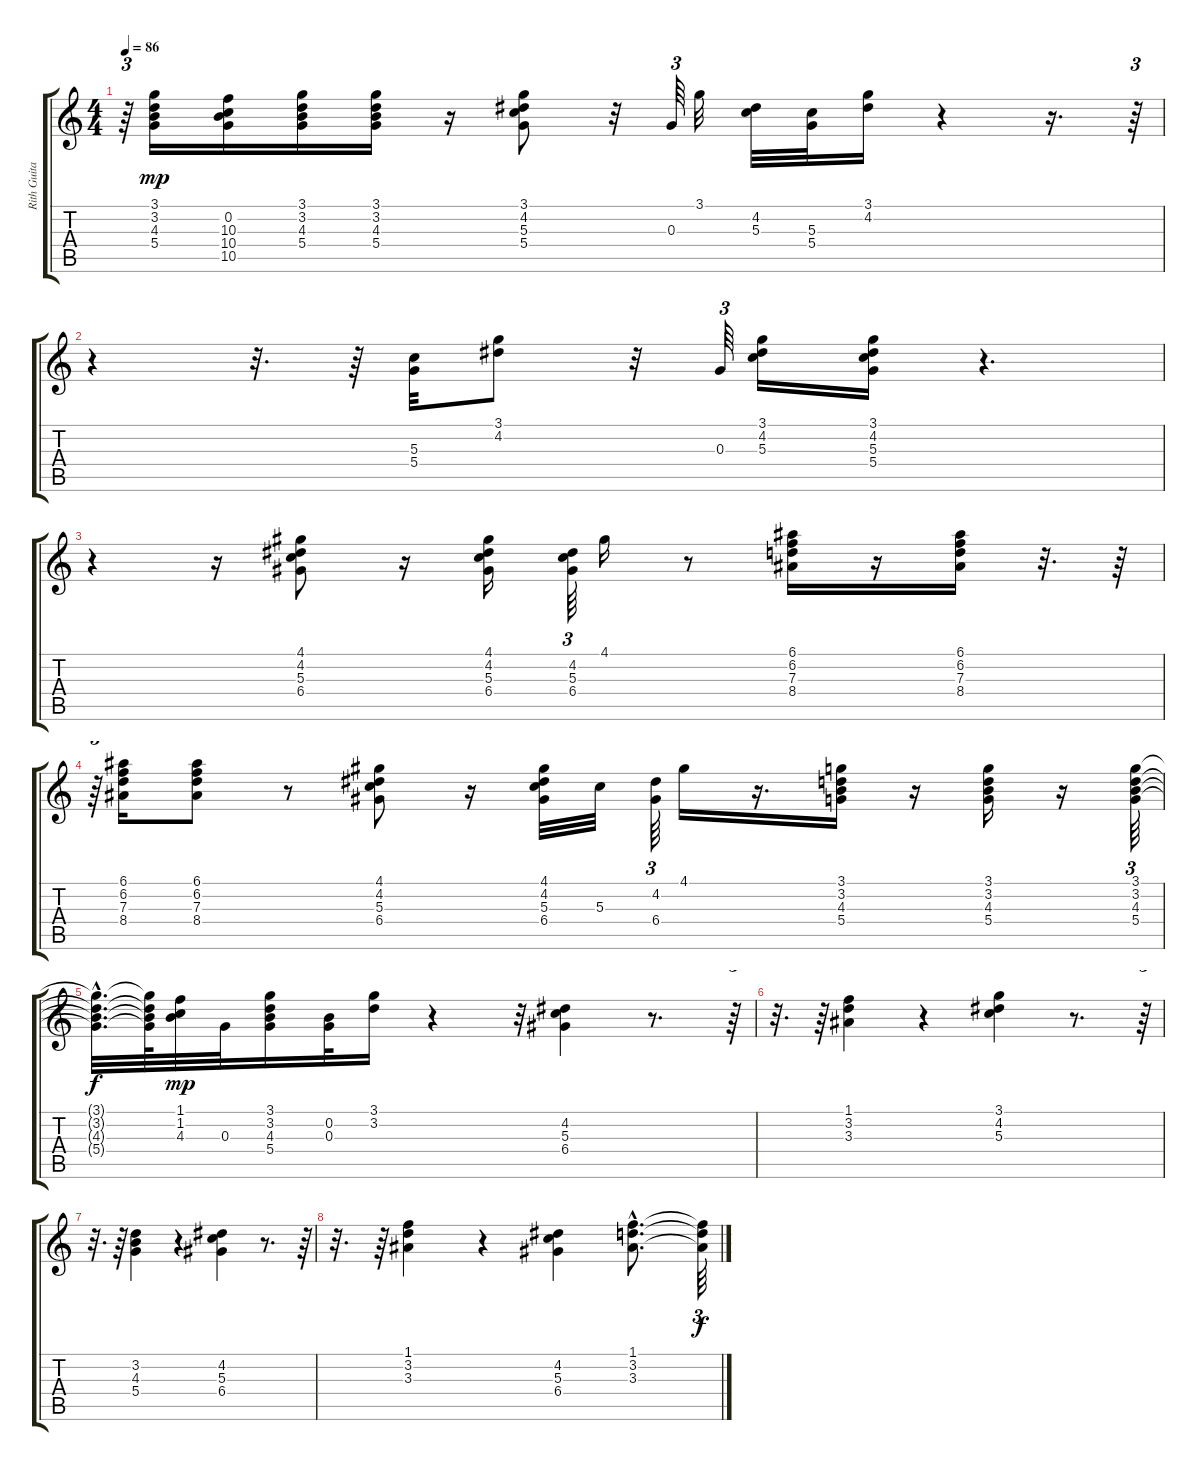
\track ("Rith Guitar" "Rith Guita") {instrument acousticguitarsteel}
\staff {score tabs}
\tuning (E4 B3 G3 D3 A2 E2) {hide}
\ts (4 4)
\tempo 86
\clef g2
\ks c
r.64{tu (3 2) dy mp} (3.1 3.2 4.3 5.4).16 (0.2 10.3 10.4 10.5).16 (3.1 3.2 4.3 5.4).16 (3.1 3.2 4.3 5.4).16 r.16 (3.1 4.2 5.3 5.4).8 r.32 0.3.64{tu (3 2)} 3.1.32 (4.2 5.3).32 (5.3 5.4).32 (3.1 4.2).16 r.4 r.16{d} r.64{tu (3 2)} |
r.4 r.32{d} r.64 (5.3 5.4).32 (3.1 4.2).8 r.32 0.3.64{tu (3 2)} (3.1 4.2 5.3).16 (3.1 4.2 5.3 5.4).16 r.4{d} |
r.4 r.16 (4.1 4.2 5.3 6.4).8 r.16 (4.1 4.2 5.3 6.4).16 (4.2 5.3 6.4).64{tu (3 2)} 4.1.16 r.8 (6.1 6.2 7.3 8.4).16 r.16 (6.1 6.2 7.3 8.4).16 r.32{d} r.64 |
r.64{tu (3 2)} (6.1 6.2 7.3 8.4).16 (6.1 6.2 7.3 8.4).8 r.8 (4.1 4.2 5.3 6.4).8 r.16 (4.1 4.2 5.3 6.4).32 5.3.32 (4.2 6.4).64{tu (3 2)} 4.1.16 r.16{d} (3.1 3.2 4.3 5.4).16 r.16 (3.1 3.2 4.3 5.4).16 r.16 (3.1 3.2 4.3 5.4).64{tu (3 2)} |
(3.1{hac t} 3.2{hac t} 4.3{hac t} 5.4{hac t}).32{d dy f} (3.1{t} 3.2{t} 4.3{t} 5.4{t}).64 (1.1 1.2 4.3).32{dy mp} 0.3.32 (3.1 3.2 4.3 5.4).16 (0.2 0.3).32 (3.1 3.2).16 r.4 r.32 (4.2 5.3 6.4).4 r.8{d} r.64{tu (3 2)} |
r.32{d} r.64 (1.1 3.2 3.3).4 r.4 (3.1 4.2 5.3).4 r.8{d} r.64{tu (3 2)} |
r.32{d} r.64 (3.2 4.3 5.4).4 r.4 (4.2 5.3 6.4).4 r.8{d} r.64{tu (3 2)} |
r.32{d} r.64 (1.1 3.2 3.3).4 r.4 (4.2 5.3 6.4).4 (1.1{hac} 3.2{hac} 3.3{hac}).8{d} (1.1{t} 3.2{t} 3.3{t}).64{tu (3 2) dy f}
